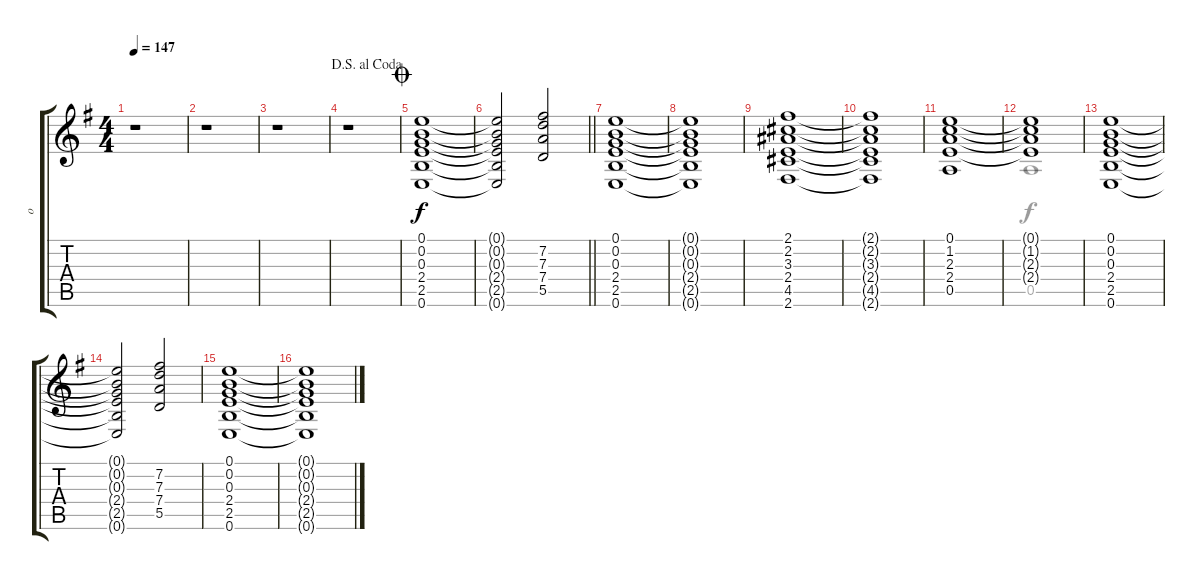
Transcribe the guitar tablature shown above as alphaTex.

\track ("o" "o") {instrument overdrivenguitar}
\staff {score tabs}
\tuning (E4 B3 G3 D3 A2 E2) {hide}
\voice
\ts (4 4)
\tempo 147
\clef g2
\ks g
r.1{dy f} |
r.1 |
r.1 |
\jump dalsegnoalcoda
r.1 |
\jump coda
(0.1 0.2 0.3 2.4 2.5 0.6).1 |
\barLineRight lightlight
(0.1{t} 0.2{t} 0.3{t} 2.4{t} 2.5{t} 0.6{t}).2 (7.2 7.3 7.4 5.5).2 |
\section ("" " ")
(0.1 0.2 0.3 2.4 2.5 0.6).1 |
(0.1{t} 0.2{t} 0.3{t} 2.4{t} 2.5{t} 0.6{t}).1 |
(2.1 2.2 3.3 2.4 4.5 2.6).1 |
(2.1{t} 2.2{t} 3.3{t} 2.4{t} 4.5{t} 2.6{t}).1 |
(0.1 1.2 2.3 2.4 0.5).1 |
(0.1{t} 1.2{t} 2.3{t} 2.4{t}).1 |
(0.1 0.2 0.3 2.4 2.5 0.6).1 |
(0.1{t} 0.2{t} 0.3{t} 2.4{t} 2.5{t} 0.6{t}).2 (7.2 7.3 7.4 5.5).2 |
(0.1 0.2 0.3 2.4 2.5 0.6).1 |
(0.1{t} 0.2{t} 0.3{t} 2.4{t} 2.5{t} 0.6{t}).1
\voice
\clef g2
\ottava regular
\simile none
\ks g
|
|
|
|
|
\barLineRight lightlight
|
|
|
|
|
|
0.5.1 |
|
|
|
